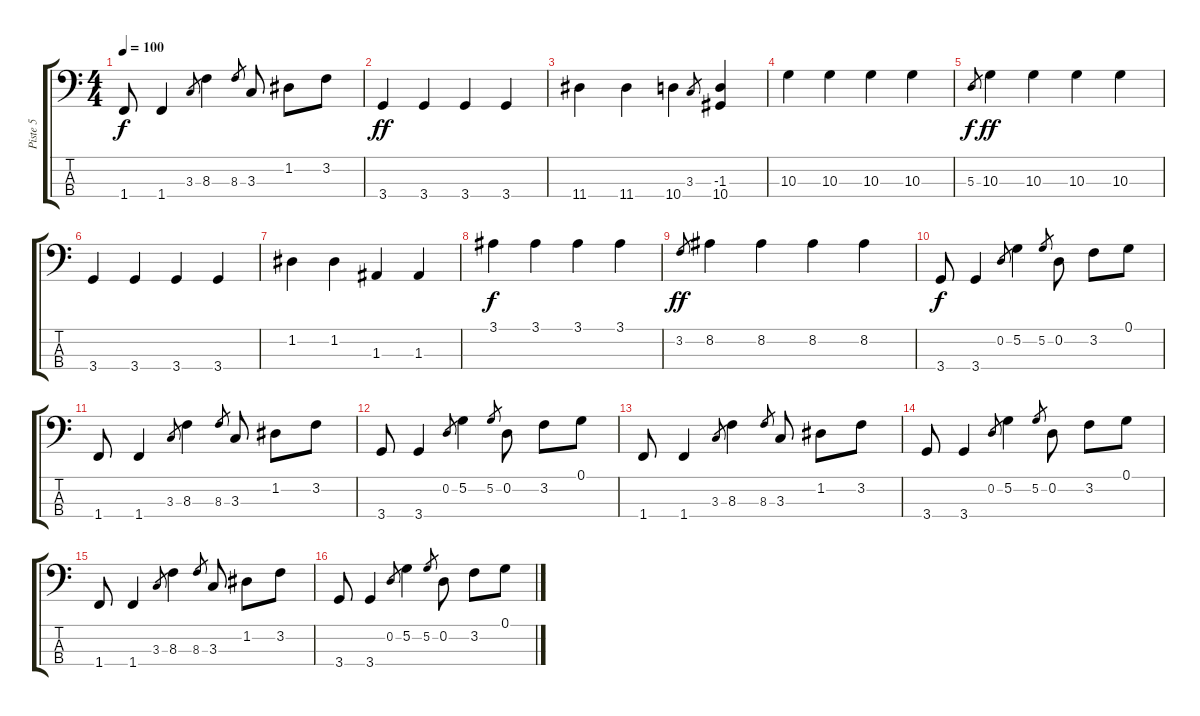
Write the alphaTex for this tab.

\track ("Piste 5" "Piste 5") {instrument electricbassfinger}
\staff {score tabs}
\tuning (G2 D2 A1 E1) {hide}
\ts (4 4)
\tempo 100
\clef f4
\ks c
1.4.8{dy f} 1.4.4 3.3.8{gr} 8.3.4 8.3.8{gr} 3.3.8 1.2.8 3.2.8 |
3.4.4{dy ff} 3.4.4 3.4.4 3.4.4 |
11.4.4 11.4.4 10.4.4 3.3.8{gr} (-1.3 10.4).4 |
10.3.4 10.3.4 10.3.4 10.3.4 |
5.3.8{gr dy f} 10.3.4{dy ff} 10.3.4 10.3.4 10.3.4 |
3.4.4 3.4.4 3.4.4 3.4.4 |
1.2.4 1.2.4 1.3.4 1.3.4 |
3.1.4{dy f} 3.1.4 3.1.4 3.1.4 |
3.2.8{gr dy ff} 8.2.4 8.2.4 8.2.4 8.2.4 |
3.4.8{dy f} 3.4.4 0.2.8{gr} 5.2.4 5.2.8{gr} 0.2.8 3.2.8 0.1.8 |
1.4.8 1.4.4 3.3.8{gr} 8.3.4 8.3.8{gr} 3.3.8 1.2.8 3.2.8 |
3.4.8 3.4.4 0.2.8{gr} 5.2.4 5.2.8{gr} 0.2.8 3.2.8 0.1.8 |
1.4.8 1.4.4 3.3.8{gr} 8.3.4 8.3.8{gr} 3.3.8 1.2.8 3.2.8 |
3.4.8 3.4.4 0.2.8{gr} 5.2.4 5.2.8{gr} 0.2.8 3.2.8 0.1.8 |
1.4.8 1.4.4 3.3.8{gr} 8.3.4 8.3.8{gr} 3.3.8 1.2.8 3.2.8 |
3.4.8 3.4.4 0.2.8{gr} 5.2.4 5.2.8{gr} 0.2.8 3.2.8 0.1.8
